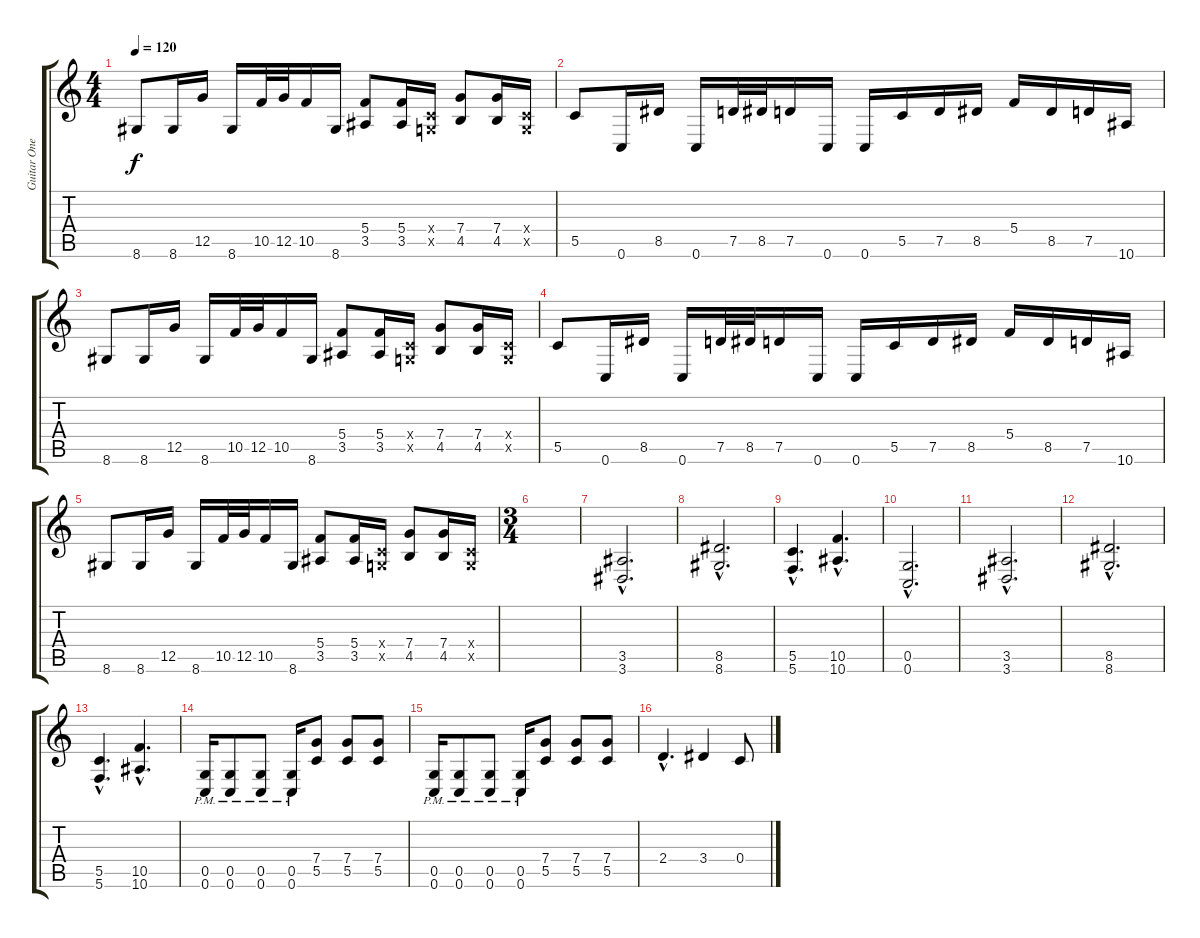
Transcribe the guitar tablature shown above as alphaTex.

\track ("Guitar One Left" "Guitar One") {instrument distortionguitar}
\staff {score tabs}
\tuning (D4 A3 F3 C3 G2 C2) {hide}
\ts (4 4)
\tempo 120
\clef g2
\ks c
8.6.8{dy f} 8.6.16 12.5.16 8.6.16 10.5.32 12.5.32 10.5.16 8.6.16 (5.4 3.5).8 (5.4 3.5).16 (0.4{x} 0.5{x}).16 (7.4 4.5).8 (7.4 4.5).16 (0.4{x} 0.5{x}).16 |
5.5.8 0.6.16 8.5.16 0.6.16 7.5.32 8.5.32 7.5.16 0.6.16 0.6.16 5.5.16 7.5.16 8.5.16 5.4.16 8.5.16 7.5.16 10.6.16 |
8.6.8 8.6.16 12.5.16 8.6.16 10.5.32 12.5.32 10.5.16 8.6.16 (5.4 3.5).8 (5.4 3.5).16 (0.4{x} 0.5{x}).16 (7.4 4.5).8 (7.4 4.5).16 (0.4{x} 0.5{x}).16 |
5.5.8 0.6.16 8.5.16 0.6.16 7.5.32 8.5.32 7.5.16 0.6.16 0.6.16 5.5.16 7.5.16 8.5.16 5.4.16 8.5.16 7.5.16 10.6.16 |
8.6.8 8.6.16 12.5.16 8.6.16 10.5.32 12.5.32 10.5.16 8.6.16 (5.4 3.5).8 (5.4 3.5).16 (0.4{x} 0.5{x}).16 (7.4 4.5).8 (7.4 4.5).16 (0.4{x} 0.5{x}).16 |
\ts (3 4)
|
(3.5{hac} 3.6{hac}).2{d} |
(8.5{hac} 8.6{hac}).2{d} |
(5.5{hac} 5.6{hac}).4{d} (10.5{hac} 10.6{hac}).4{d} |
(0.5{hac} 0.6{hac}).2{d} |
(3.5{hac} 3.6{hac}).2{d} |
(8.5{hac} 8.6{hac}).2{d} |
(5.5{hac} 5.6{hac}).4{d} (10.5{hac} 10.6{hac}).4{d} |
(0.5{pm} 0.6{pm}).16 (0.5{pm} 0.6{pm}).8 (0.5{pm} 0.6{pm}).8 (0.5{pm} 0.6{pm}).16 (7.4 5.5).8 (7.4 5.5).8 (7.4 5.5).8 |
(0.5{pm} 0.6{pm}).16 (0.5{pm} 0.6{pm}).8 (0.5{pm} 0.6{pm}).8 (0.5{pm} 0.6{pm}).16 (7.4 5.5).8 (7.4 5.5).8 (7.4 5.5).8 |
2.4{hac}.4{d} 3.4.4 0.4.8
